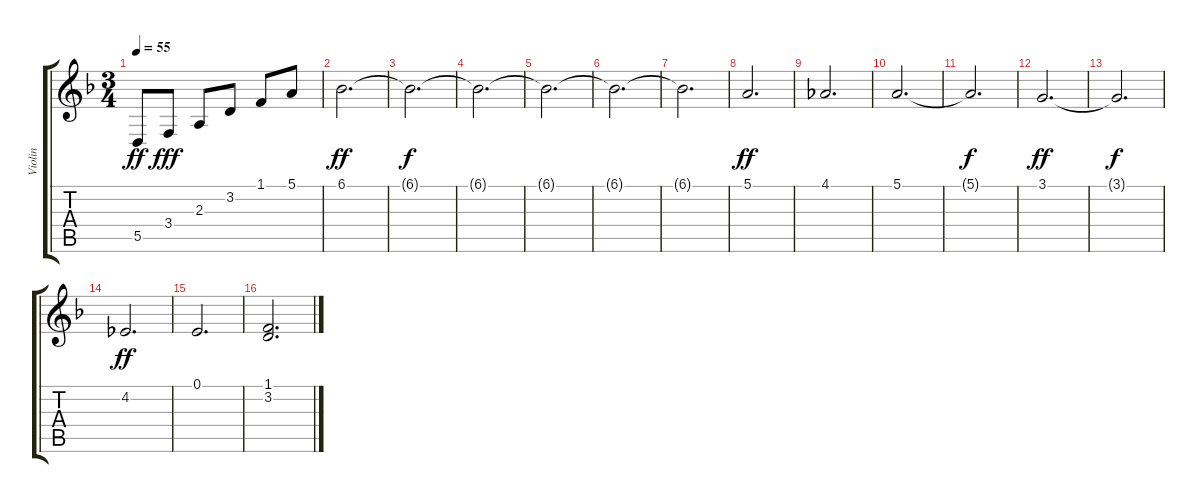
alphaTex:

\track ("Violin" "Violin") {instrument viola}
\staff {score tabs}
\tuning (E4 B3 G3 D3 A2 E2) {hide}
\ts (3 4)
\tempo 55
\clef g2
\ks dminor
5.5.8{dy ff instrument viola} 3.4.8{dy fff} 2.3.8 3.2.8 1.1.8 5.1.8 |
6.1.2{d dy ff} |
6.1{t}.2{d dy f} |
6.1{t}.2{d volume 5} |
6.1{t}.2{d} |
6.1{t}.2{d} |
6.1{t}.2{d} |
5.1.2{d dy ff} |
4.1.2{d} |
5.1.2{d} |
5.1{t}.2{d dy f} |
3.1.2{d dy ff} |
3.1{t}.2{d dy f} |
4.2.2{d dy ff} |
0.1.2{d} |
(1.1 3.2).2{d}
